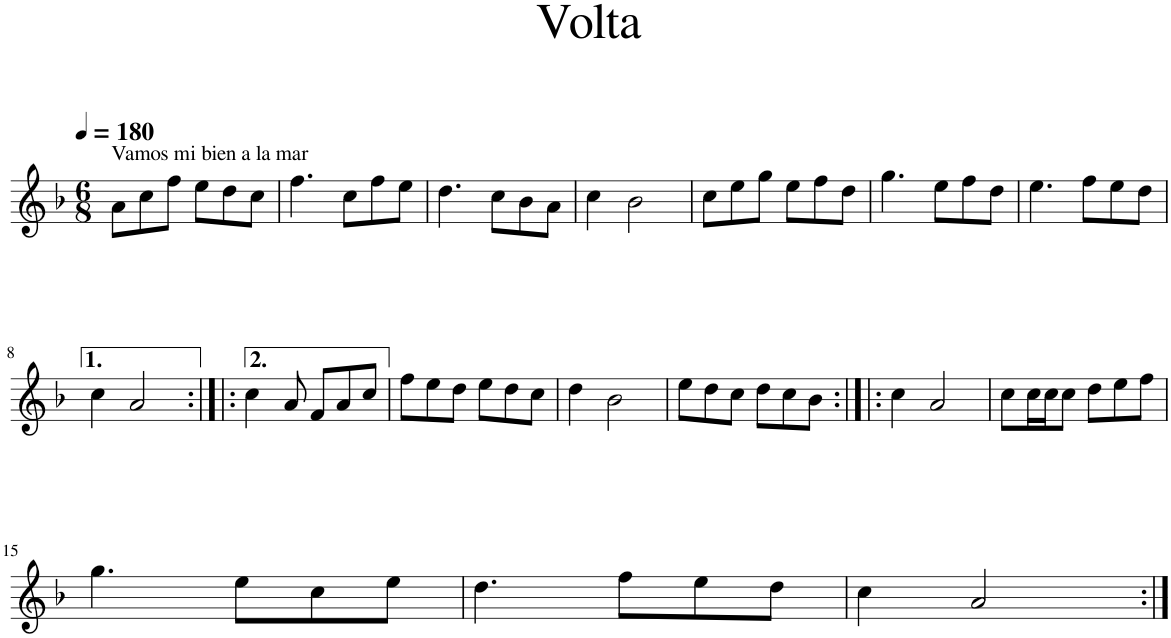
**kern
*part1
*staff1
*I"Bb Trumpet
*I'Bb Tpt.
*clefG2
*Trd1c2
*k[b-]
*M6/8
*MM180
=1
!LO:TX:a:t=Vamos mi bien a la mar
8a\L
8cc\
8ff\J
8ee\L
8dd\
8cc\J
=2
4.ff\
8cc\L
8ff\
8ee\J
=3
4.dd\
8cc\L
8b-\
8a\J
=4
4cc\
2b-\
=5
8cc\L
8ee\
8gg\J
8ee\L
8ff\
8dd\J
=6
4.gg\
8ee\L
8ff\
8dd\J
=7
4.ee\
8ff\L
8ee\
8dd\J
!!LO:LB:g=z
=8
4cc\
2a/
=9:|!|:
4cc\
8a/
8f/L
8a/
8cc/J
=10
8ff\L
8ee\
8dd\J
8ee\L
8dd\
8cc\J
=11
4dd\
2b-\
=12
8ee\L
8dd\
8cc\J
8dd\L
8cc\
8b-\J
=13:|!|:
4cc\
2a/
=14
8cc\L
16cc\L
16cc\J
8cc\J
8dd\L
8ee\
8ff\J
!!LO:LB:g=z
=15
4.gg\
8ee\L
8cc\
8ee\J
=16
4.dd\
8ff\L
8ee\
8dd\J
=17
4cc\
2a/
=:|!
*-
